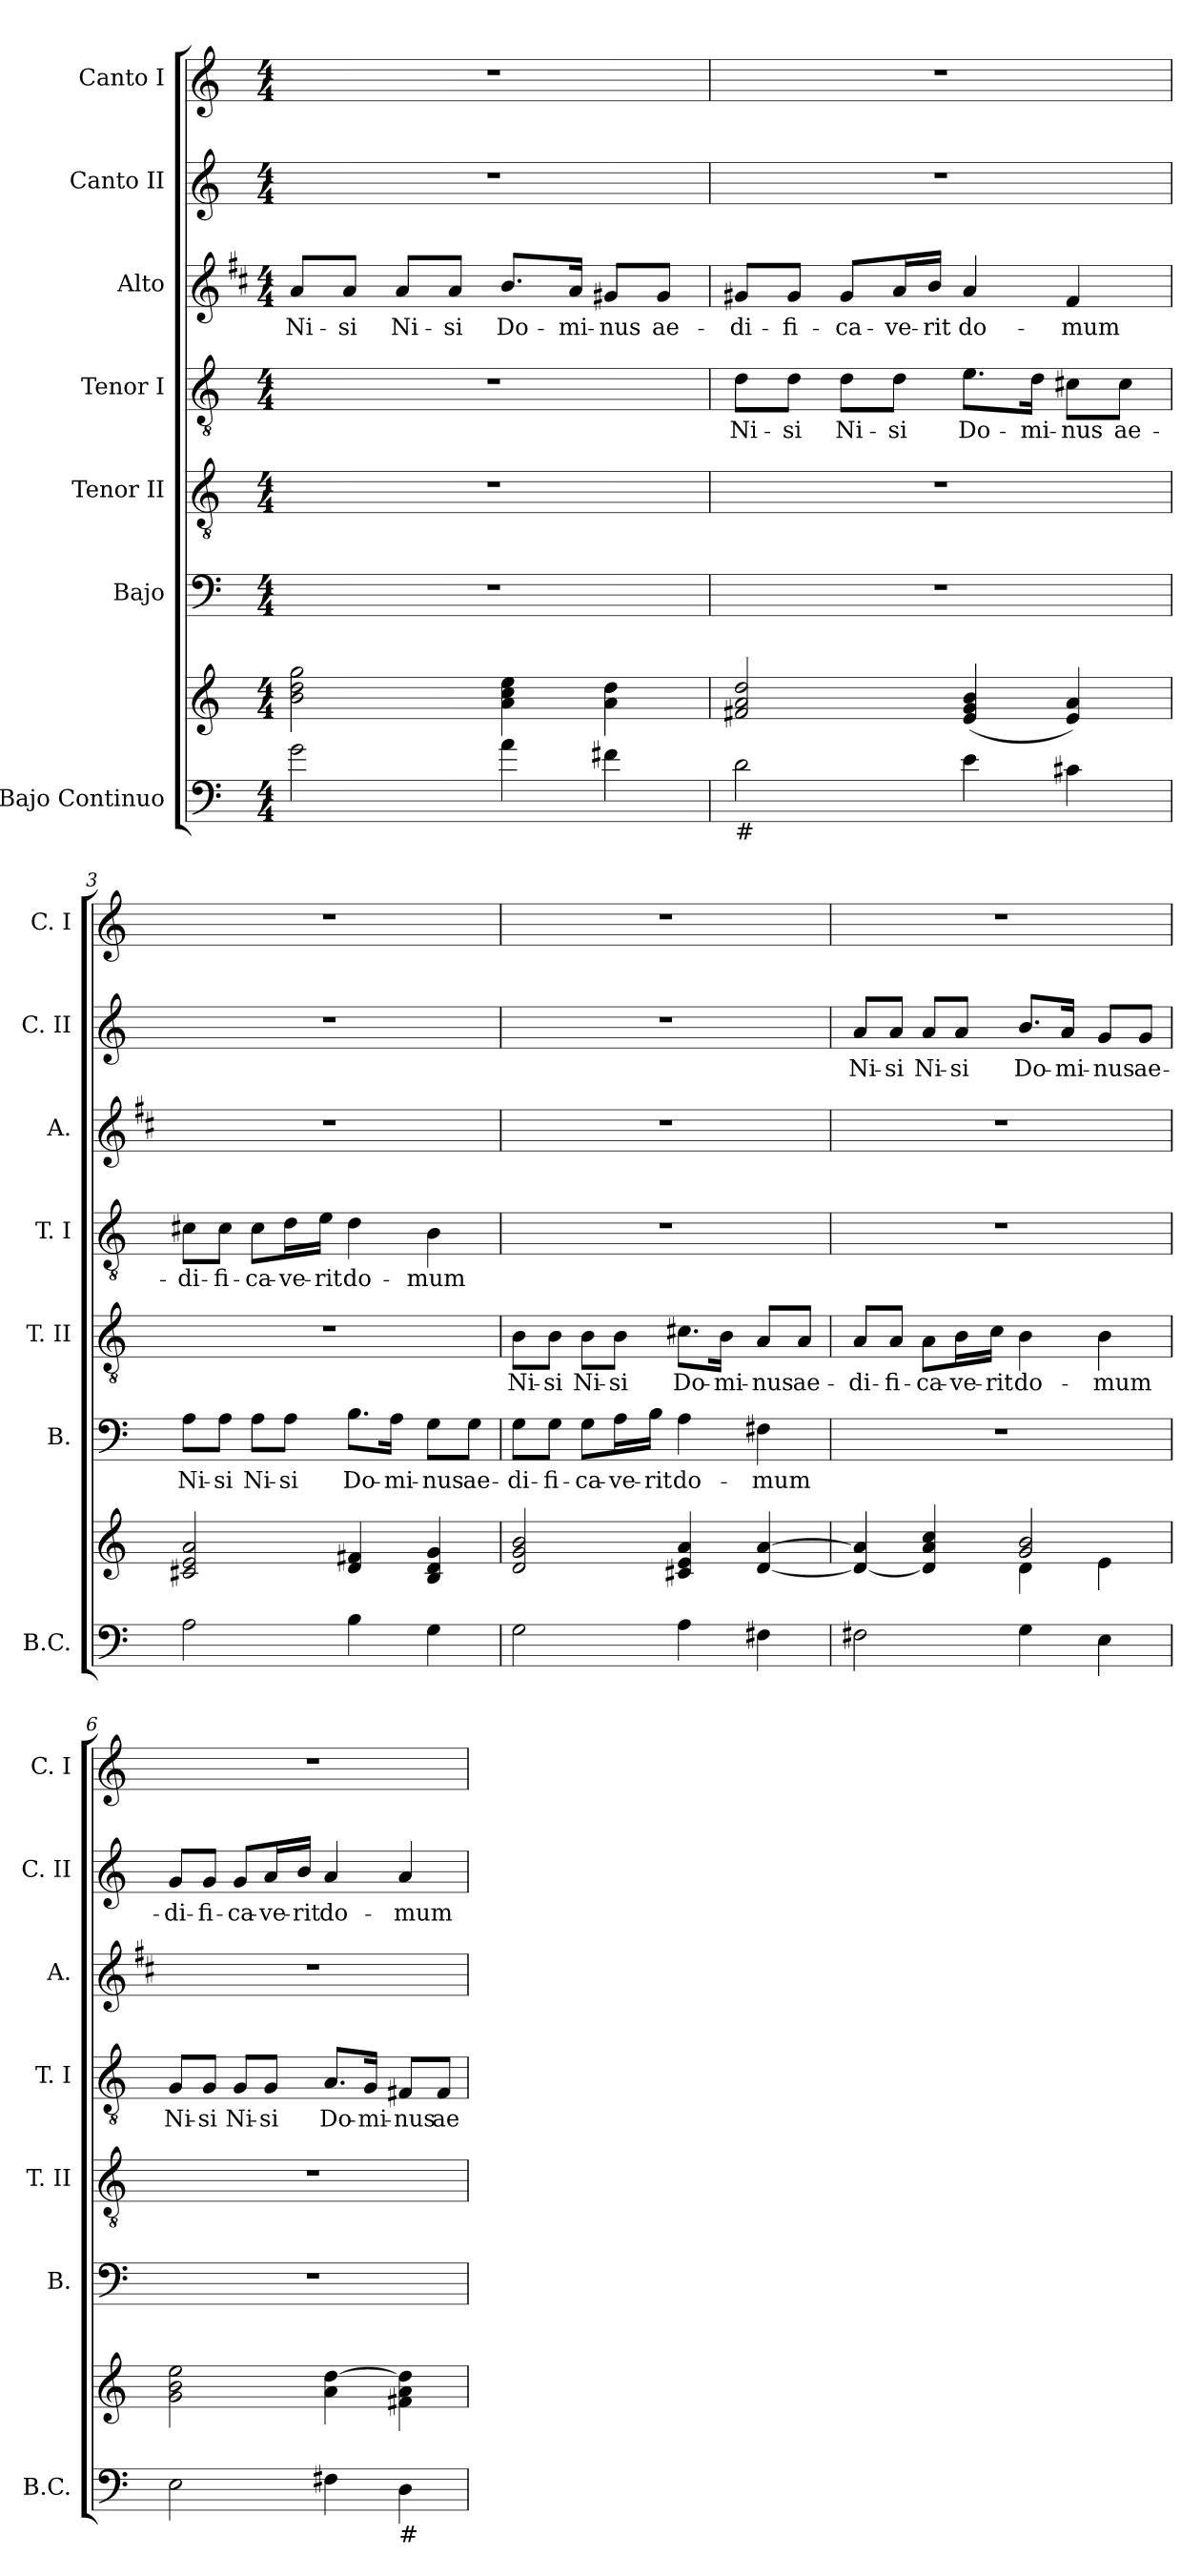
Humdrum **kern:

**kern	**kern	**kern	**text	**kern	**text	**kern	**text	**kern	**text	**kern	**text	**kern
*part7	*part7	*part6	*part6	*part5	*part5	*part4	*part4	*part3	*part3	*part2	*part2	*part1
*staff8	*staff7	*staff6	*staff6	*staff5	*staff5	*staff4	*staff4	*staff3	*staff3	*staff2	*staff2	*staff1
*I"Bajo Continuo	*	*I"Bajo	*	*I"Tenor II	*	*I"Tenor I	*	*I"Alto	*	*I"Canto II	*	*I"Canto I
*I'B.C.	*	*I'B.	*	*I'T. II	*	*I'T. I	*	*I'A.	*	*I'C. II	*	*I'C. I
*clefF4	*clefG2	*clefF4	*	*clefGv2	*	*clefGv2	*	*clefG2	*	*clefG2	*	*clefG2
*	*	*	*	*ITrd7c12	*	*ITrd7c12	*	*ITrd1c2	*	*	*	*
*k[]	*k[]	*k[]	*	*k[]	*	*k[]	*	*k[]	*	*k[]	*	*k[]
*M4/4	*M4/4	*M4/4	*	*M4/4	*	*M4/4	*	*M4/4	*	*M4/4	*	*M4/4
=1	=1	=1	=1	=1	=1	=1	=1	=1	=1	=1	=1	=1
2g\	2b\ 2dd\ 2gg\	1r	.	1r	.	1r	.	8g/L	Ni-	1r	.	1r
.	.	.	.	.	.	.	.	8g/J	-si	.	.	.
.	.	.	.	.	.	.	.	8g/L	Ni-	.	.	.
.	.	.	.	.	.	.	.	8g/J	-si	.	.	.
4a\	4a\ 4cc\ 4ee\	.	.	.	.	.	.	8.a/L	Do-	.	.	.
.	.	.	.	.	.	.	.	16g/Jk	-mi-	.	.	.
4f#X\	4a\ 4dd\	.	.	.	.	.	.	8f#X/L	-nus	.	.	.
.	.	.	.	.	.	.	.	8f#/J	ae-	.	.	.
=2	=2	=2	=2	=2	=2	=2	=2	=2	=2	=2	=2	=2
!LO:TX:b:t=#	!	!	!	!	!	!	!	!	!	!	!	!
2d\	2f#X/ 2a/ 2dd/	1r	.	1r	.	8D\L	Ni-	8f#X/L	-di-	1r	.	1r
.	.	.	.	.	.	8D\J	-si	8f#/J	-fi-	.	.	.
.	.	.	.	.	.	8D\L	Ni-	8f#/L	-ca-	.	.	.
.	.	.	.	.	.	8D\J	-si	16g/L	-ve-	.	.	.
.	.	.	.	.	.	.	.	16a/JJ	-rit	.	.	.
4e\	(4e/ 4g/ 4b/	.	.	.	.	8.E\L	Do-	4g/	do-	.	.	.
.	.	.	.	.	.	16D\Jk	-mi-	.	.	.	.	.
4c#X\	4e/ 4a/)	.	.	.	.	8C#X\L	-nus	4e/	-mum	.	.	.
.	.	.	.	.	.	8C#\J	ae-	.	.	.	.	.
!!LO:LB:g=z
=3	=3	=3	=3	=3	=3	=3	=3	=3	=3	=3	=3	=3
2A\	2c#X/ 2e/ 2a/	8A\L	Ni-	1r	.	8C#X\L	-di-	1r	.	1r	.	1r
.	.	8A\J	-si	.	.	8C#\J	-fi-	.	.	.	.	.
.	.	8A\L	Ni-	.	.	8C#\L	-ca-	.	.	.	.	.
.	.	8A\J	-si	.	.	16D\L	-ve-	.	.	.	.	.
.	.	.	.	.	.	16E\JJ	-rit	.	.	.	.	.
4B\	4d/ 4f#X/	8.B\L	Do-	.	.	4D\	do-	.	.	.	.	.
.	.	16A\Jk	-mi-	.	.	.	.	.	.	.	.	.
4G\	4B/ 4d/ 4g/	8G\L	-nus	.	.	4BB\	-mum	.	.	.	.	.
.	.	8G\J	ae-	.	.	.	.	.	.	.	.	.
=4	=4	=4	=4	=4	=4	=4	=4	=4	=4	=4	=4	=4
2G\	2d/ 2g/ 2b/	8G\L	-di-	8BB\L	Ni-	1r	.	1r	.	1r	.	1r
.	.	8G\J	-fi-	8BB\J	-si	.	.	.	.	.	.	.
.	.	8G\L	-ca-	8BB\L	Ni-	.	.	.	.	.	.	.
.	.	16A\L	-ve-	8BB\J	-si	.	.	.	.	.	.	.
.	.	16B\JJ	-rit	.	.	.	.	.	.	.	.	.
4A\	4c#X/ 4e/ 4a/	4A\	do-	8.C#X\L	Do-	.	.	.	.	.	.	.
.	.	.	.	16BB\Jk	-mi-	.	.	.	.	.	.	.
4F#X\	[4d/ [4a/	4F#X\	-mum	8AA/L	-nus	.	.	.	.	.	.	.
.	.	.	.	8AA/J	ae-	.	.	.	.	.	.	.
=5	=5	=5	=5	=5	=5	=5	=5	=5	=5	=5	=5	=5
*	*^	*	*	*	*	*	*	*	*	*	*	*
2F#X\	4d/_ 4a/]	2ryy	1r	.	8AA/L	-di-	1r	.	1r	.	8a/L	Ni-	1r
.	.	.	.	.	8AA/J	-fi-	.	.	.	.	8a/J	-si	.
.	4d/] 4a/ 4cc/	.	.	.	8AA\L	-ca-	.	.	.	.	8a/L	Ni-	.
.	.	.	.	.	16BB\L	-ve-	.	.	.	.	8a/J	-si	.
.	.	.	.	.	16C\JJ	-rit	.	.	.	.	.	.	.
4G\	2g/ 2b/	4d\	.	.	4BB\	do-	.	.	.	.	8.b/L	Do-	.
.	.	.	.	.	.	.	.	.	.	.	16a/Jk	-mi-	.
4E\	.	4e\	.	.	4BB\	-mum	.	.	.	.	8g/L	-nus	.
.	.	.	.	.	.	.	.	.	.	.	8g/J	ae-	.
*	*v	*v	*	*	*	*	*	*	*	*	*	*	*
!!LO:PB:g=z
=6	=6	=6	=6	=6	=6	=6	=6	=6	=6	=6	=6	=6
2E\	2g\ 2b\ 2ee\	1r	.	1r	.	8GG/L	Ni-	1r	.	8g/L	-di-	1r
.	.	.	.	.	.	8GG/J	-si	.	.	8g/J	-fi-	.
.	.	.	.	.	.	8GG/L	Ni-	.	.	8g/L	-ca-	.
.	.	.	.	.	.	8GG/J	-si	.	.	16a/L	-ve-	.
.	.	.	.	.	.	.	.	.	.	16b/JJ	-rit	.
4F#X\	4a\ [4dd\	.	.	.	.	8.AA/L	Do-	.	.	4a/	do-	.
.	.	.	.	.	.	16GG/Jk	-mi-	.	.	.	.	.
!LO:TX:b:t=#	!	!	!	!	!	!	!	!	!	!	!	!
4D\	4f#X\ 4a\ 4dd\]	.	.	.	.	8FF#X/L	-nus	.	.	4a/	-mum	.
.	.	.	.	.	.	8FF#/J	ae-	.	.	.	.	.
=	=	=	=	=	=	=	=	=	=	=	=	=
*-	*-	*-	*-	*-	*-	*-	*-	*-	*-	*-	*-	*-
